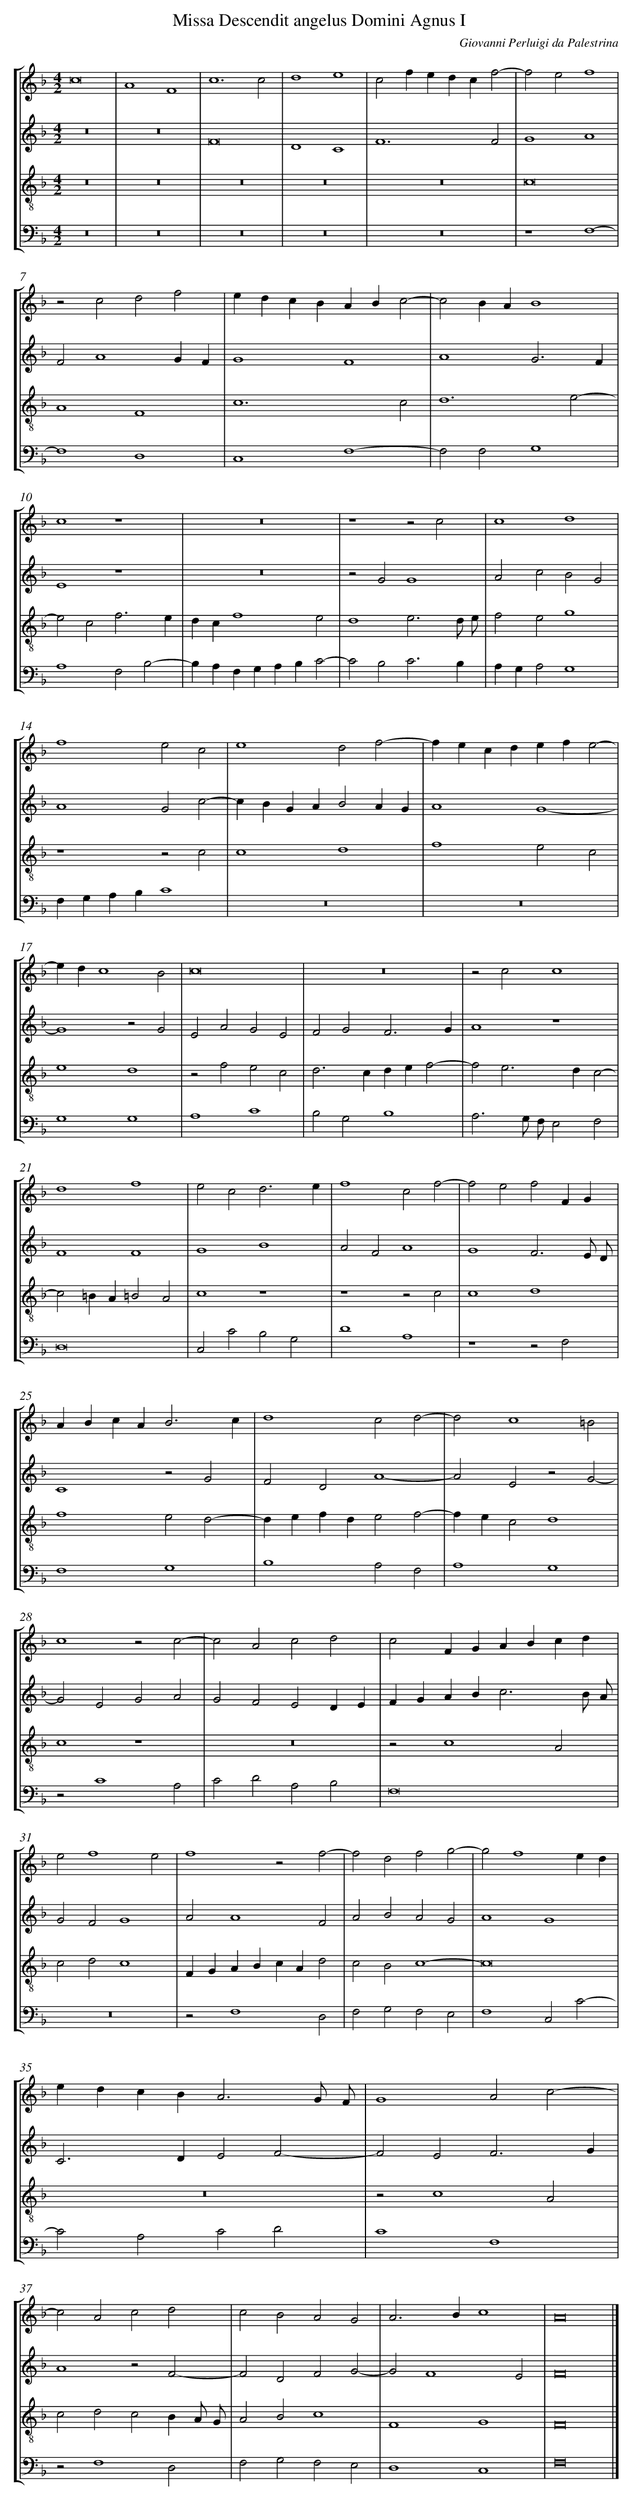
X:1
T: Missa Descendit angelus Domini Agnus I
C: Giovanni Perluigi da Palestrina
L: 1/4
M: 4/2
%%staves [1 2 3 4]
V: 1 clef=treble
V: 2 clef=treble
V: 3 clef=treble-8
V: 4 clef=bass
K: F
[V:1] c8 |
[V:2] z8 |
[V:3] z8 |
[V:4] z8 |
[V:1] A4F4 |
[V:2] z8 |
[V:3] z8 |
[V:4] z8 |
[V:1] c6c2 |
[V:2] F8 |
[V:3] z8 |
[V:4] z8 |
[V:1] d4e4 |
[V:2] D4C4 |
[V:3] z8 |
[V:4] z8 |
[V:1] c2fedcf2- |
[V:2] F6F2 |
[V:3] z8 |
[V:4] z8 |
[V:1] f2e2f4 |
[V:2] G4A4 |
[V:3] c8 |
[V:4] z4F,4- |
[V:1] z2c2d2f2 |
[V:2] F2A4GF |
[V:3] A4F4 |
[V:4] F,4D,4 |
[V:1] edcBABc2- |
[V:2] G4F4 |
[V:3] c6c2 |
[V:4] C,4F,4- |
[V:1] c2BAB4 |
[V:2] A4G3F |
[V:3] d6e2- |
[V:4] F,2F,2G,4 |
[V:1] c4z4 |
[V:2] E4z4 |
[V:3] e2c2f3e |
[V:4] A,4F,2B,2- |
[V:1] z8 |
[V:2] z8 |
[V:3] dcf4e2 |
[V:4] B,A,F,G,A,B,C2- |
[V:1] z4z2c2 |
[V:2] z2G2G4 |
[V:3] d4e3d/ e/ |
[V:4] C2B,2C3B, |
[V:1] c4d4 |
[V:2] A2c2B2G2 |
[V:3] f2e2g4 |
[V:4] A,G,A,2G,4 |
[V:1] f4e2c2 |
[V:2] A4G2c2- |
[V:3] z4z2c2 |
[V:4] F,G,A,B,C4 |
[V:1] e4d2f2- |
[V:2] cBGAB2AG |
[V:3] c4d4 |
[V:4] z8 |
[V:1] fecdefe2- |
[V:2] A4G4- |
[V:3] f4e2c2 |
[V:4] z8 |
[V:1] edc4B2 |
[V:2] G4z2G2 |
[V:3] e4d4 |
[V:4] G,4G,4 |
[V:1] c8 |
[V:2] E2A2G2E2 |
[V:3] z2f2e2c2 |
[V:4] A,4C4 |
[V:1] z8 |
[V:2] F2G2F3G |
[V:3] d2>c2def2- |
[V:4] B,2G,2B,4 |
[V:1] z2c2c4 |
[V:2] A4z4 |
[V:3] f2e2>d2c2- |
[V:4] A,3G,/ F,/E,2F,2 |
[V:1] d4f4 |
[V:2] F4F4 |
[V:3] c2=BA=B2A2 |
[V:4] D,8 |
[V:1] e2c2d3e |
[V:2] G4B4 |
[V:3] c4z4 |
[V:4] C,2C2B,2G,2 |
[V:1] f4c2f2- |
[V:2] A2F2A4 |
[V:3] z4z2c2 |
[V:4] D4A,4 |
[V:1] f2e2f2FG |
[V:2] G4F3E/ D/ |
[V:3] c4d4 |
[V:4] z4z2F,2 |
[V:1] ABcA2<B2c |
[V:2] C4z2G2 |
[V:3] f4e2d2- |
[V:4] F,4G,4 |
[V:1] d4c2d2- |
[V:2] F2D2A4- |
[V:3] defde2f2- |
[V:4] B,4A,2F,2 |
[V:1] d2c4=B2 |
[V:2] A2E2z2G2- |
[V:3] fec2d4 |
[V:4] A,4G,4 |
[V:1] c4z2c2- |
[V:2] G2E2G2A2 |
[V:3] c4z4 |
[V:4] z2C4A,2 |
[V:1] c2A2c2d2 |
[V:2] G2F2E2DE |
[V:3] z8 |
[V:4] C2D2A,2B,2 |
[V:1] c2FGABcd |
[V:2] FGAB2<c2B/ A/ |
[V:3] z2c4A2 |
[V:4] F,8 |
[V:1] e2f4e2 |
[V:2] G2F2G4 |
[V:3] c2d2c4 |
[V:4] z8 |
[V:1] f4z2f2- |
[V:2] A2A4F2 |
[V:3] FGABcAd2 |
[V:4] z2F,4D,2 |
[V:1] f2d2f2g2- |
[V:2] A2B2A2G2 |
[V:3] c2B2c4- |
[V:4] F,2G,2F,2E,2 |
[V:1] g2f4ed |
[V:2] A4G4 |
[V:3] c8 |
[V:4] F,4C,2C2- |
[V:1] edcB2<A2G/ F/ |
[V:2] C2>D2E2F2- |
[V:3] z8 |
[V:4] C2A,2C2D2 |
[V:1] G4A2c2- |
[V:2] F2E2F3G |
[V:3] z2c4A2 |
[V:4] C4F,4 |
[V:1] c2A2c2d2 |
[V:2] A4z2F2- |
[V:3] c2d2c2BA/ G/ |
[V:4] z2F,4D,2 |
[V:1] c2B2A2G2 |
[V:2] F2D2F2G2- |
[V:3] A2B2c4 |
[V:4] F,2G,2F,2E,2 |
[V:1] A2>B2c4 |
[V:2] G2F4E2 |
[V:3] F4G4 |
[V:4] D,4C,4 |
[V:1] A8 |]
[V:2] F8 |]
[V:3] F8 |]
[V:4] F,8 |]
